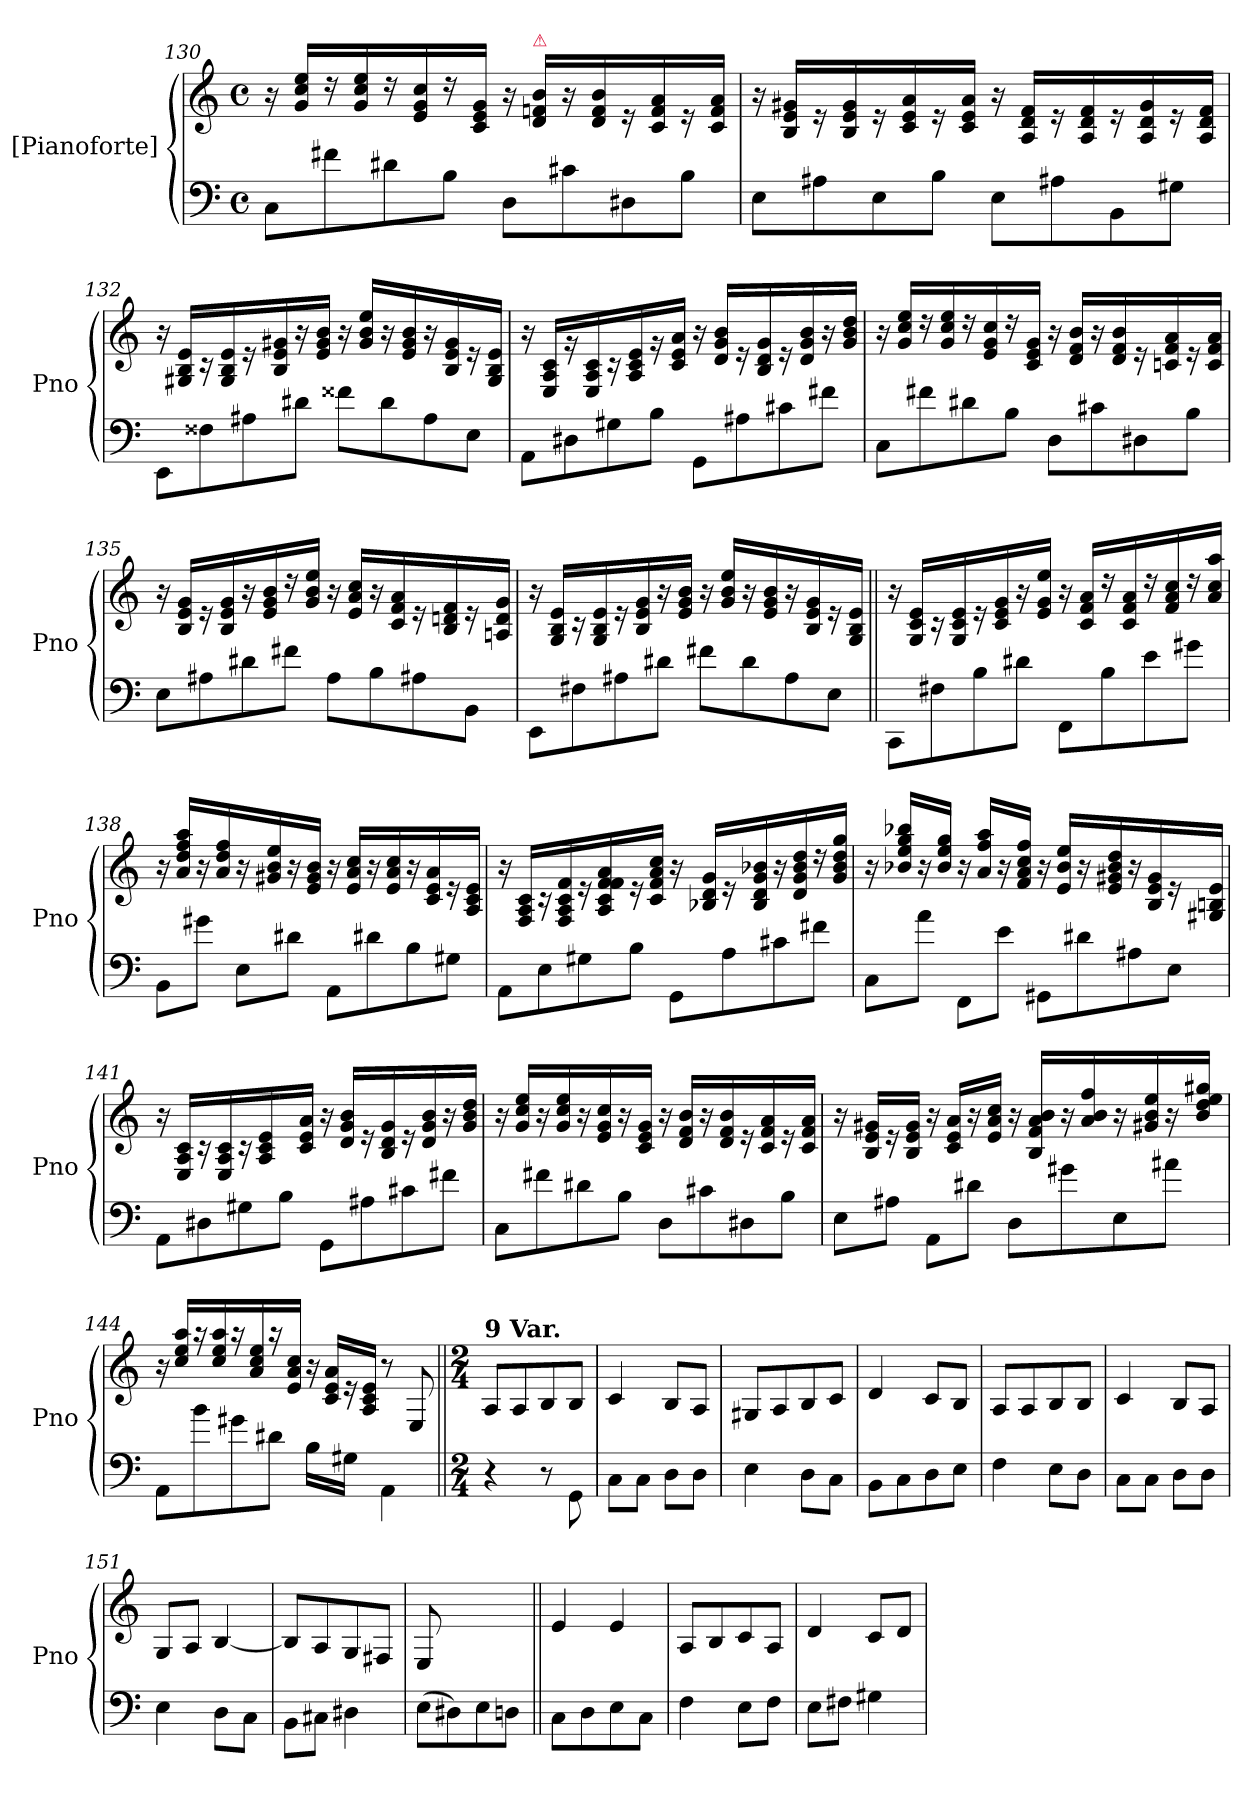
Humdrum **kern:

**kern	**kern
*part2	*part1
*staff2	*staff1
*I"[Pianoforte]	*I"[Pianoforte]
*I'Pno	*I'Pno
*clefF4	*clefG2
*k[]	*k[]
*a:	*a:
*M4/4	*M4/4
*met(c)	*met(c)
=130	=130
8C\L	16r
.	16g/ 16cc/ 16ee/LL
8f#X\	16rdd
.	16g/ 16cc/ 16ee/
8d#X\	16rdd
.	16e/ 16g/ 16cc/
8B\J	16rdd
.	16c/ 16e/ 16g/JJ
8D\L	16r
!	!LO:TX:a:color=crimson:t=⚠
.	16d/ 16fn/ 16b/LL
8c#X\	16r
.	16d/ 16f/ 16b/
8D#X\	16r
.	16c/ 16f/ 16a/
8B\J	16r
.	16c/ 16f/ 16a/JJ
=131	=131
8E\L	16r
.	16B/ 16e/ 16g#X/LL
8A#X\	16r
.	16B/ 16e/ 16g#/
8E\	16r
.	16c/ 16e/ 16a/
8B\J	16r
.	16c/ 16e/ 16a/JJ
8E\L	16r
.	16A/ 16d/ 16f/LL
8A#X\	16r
.	16A/ 16d/ 16f/
8BB\	16r
.	16A/ 16d/ 16g#/
8G#X\J	16r
.	16A/ 16d/ 16f/JJ
=132	=132
8EE\L	16r
.	16G#X/ 16B/ 16e/LL
8F##X\	16r
.	16G#/ 16B/ 16e/
8A#X\	16r
.	16B/ 16e/ 16g#X/
8d#X\J	16r
.	16e/ 16g#/ 16b/JJ
8f##X\L	16r
.	16g#/ 16b/ 16ee/LL
8d#\	16r
.	16e/ 16g#/ 16b/
8A#\	16r
.	16B/ 16e/ 16g#/
8E\J	16r
.	16G#/ 16B/ 16e/JJ
=133	=133
8AA\L	16r
.	16E/ 16A/ 16c/LL
8D#X\	16rg
.	16E/ 16A/ 16c/
8G#X\	16r
.	16A/ 16c/ 16e/
8B\J	16rg
.	16c/ 16e/ 16a/JJ
8GG\L	16r
.	16d/ 16g/ 16b/LL
8A#X\	16r
.	16B/ 16d/ 16g/
8c#X\	16r
.	16d/ 16g/ 16b/
8f#X\J	16r
.	16g/ 16b/ 16dd/JJ
=134	=134
8C\L	16r
.	16g/ 16cc/ 16ee/LL
8f#X\	16rdd
.	16g/ 16cc/ 16ee/
8d#X\	16rdd
.	16e/ 16g/ 16cc/
8B\J	16rdd
.	16c/ 16e/ 16g/JJ
8D\L	16r
.	16d/ 16f/ 16b/LL
8c#X\	16r
.	16d/ 16f/ 16b/
8D#X\	16r
.	16cn/ 16f/ 16a/
8B\J	16r
.	16c/ 16f/ 16a/JJ
=135	=135
8E\L	16r
.	16B/ 16e/ 16g/LL
8A#X\	16r
.	16B/ 16e/ 16g/
8d#X\	16r
.	16e/ 16g/ 16b/
8f#X\J	16rdd
.	16g/ 16b/ 16ee/JJ
8A#\L	16r
.	16e/ 16a/ 16cc/LL
8B\	16r
.	16c/ 16f/ 16a/
8A#X\	16r
.	16B/ 16dn/ 16f/
8BB\J	16r
.	16An/ 16d/ 16g/JJ
=136	=136
8EE\L	16r
.	16G/ 16B/ 16e/LL
8F#X\	16r
.	16G/ 16B/ 16e/
8A#X\	16r
.	16B/ 16e/ 16g/
8d#X\J	16r
.	16e/ 16g/ 16b/JJ
8f#X\L	16r
.	16g/ 16b/ 16ee/LL
8d#\	16r
.	16e/ 16g/ 16b/
8A#\	16r
.	16B/ 16e/ 16g/
8E\J	16r
.	16G/ 16B/ 16e/JJ
=137||	=137||
8CC\L	16r
.	16G/ 16c/ 16e/LL
8F#X\	16r
.	16G/ 16c/ 16e/
8B\	16r
.	16c/ 16e/ 16g/
8d#X\J	16r
.	16e/ 16g/ 16ee/JJ
8FF\L	16r
.	16c/ 16f/ 16a/LL
8B\	16rdd
.	16c/ 16f/ 16a/
8e\	16rdd
.	16f/ 16a/ 16cc/
8g#X\J	16rdd
.	16a/ 16cc/ 16aa/JJ
=138	=138
8BB\L	16r
.	16a/ 16dd/ 16ff/ 16aa/LL
8g#X\J	16r
.	16a/ 16dd/ 16ff/
8E\L	16r
.	16g#X/ 16b/ 16ee/
8d#X\J	16r
.	16e/ 16g#/ 16b/JJ
8AA\L	16r
.	16e/ 16a/ 16cc/LL
8d#X\	16r
.	16e/ 16a/ 16cc/
8B\	16r
.	16c/ 16e/ 16a/
8G#X\J	16r
.	16A/ 16c/ 16e/JJ
=139	=139
8AA\L	16r
.	16F/ 16A/ 16c/LL
8E\	16r
.	16F/ 16A/ 16c/ 16f/
8G#X\	16r
.	16A/ 16c/ 16f/ 16f/ 16a/
8B\J	16r
.	16c/ 16f/ 16a/ 16cc/JJ
8GG\L	16r
.	16B-X/ 16d/ 16g/LL
8A\	16r
.	16B-/ 16d/ 16g/ 16b-X/
8c#X\	16r
.	16d/ 16g/ 16b-/ 16dd/
8f#X\J	16rdd
.	16g/ 16b-/ 16dd/ 16gg/JJ
=140	=140
8C\L	16r
.	16b-X/ 16ee/ 16gg/ 16bb-X/LL
8a\J	16r
.	16b-/ 16ee/ 16gg/JJ
8FF\L	16r
.	16a/ 16ff/ 16aa/LL
8e\J	16r
.	16f/ 16a/ 16cc/ 16ff/JJ
8GG#X\L	16r
.	16e/ 16b-/ 16ee/LL
8d#X\	16r
.	16e/ 16g#X/ 16b-/ 16dd/
8A#X\	16r
.	16B/ 16e/ 16g#/
8E\J	16r
.	16G#X/ 16Bn/ 16e/JJ
=141	=141
8AA\L	16r
.	16E/ 16A/ 16c/LL
8D#X\	16r
.	16E/ 16A/ 16c/
8G#X\	16r
.	16A/ 16c/ 16e/
8B\J	16ryy
.	16c/ 16e/ 16a/JJ
8GG\L	16r
.	16d/ 16g/ 16b/LL
8A#X\	16r
.	16B/ 16d/ 16g/
8c#X\	16r
.	16d/ 16g/ 16b/
8f#X\J	16r
.	16g/ 16b/ 16dd/JJ
=142	=142
8C\L	16r
.	16g/ 16cc/ 16ee/LL
8f#X\	16r
.	16g/ 16cc/ 16ee/
8d#X\	16r
.	16e/ 16g/ 16cc/
8B\J	16r
.	16c/ 16e/ 16g/JJ
8D\L	16r
.	16d/ 16f/ 16b/LL
8c#X\	16r
.	16d/ 16f/ 16b/
8D#X\	16r
.	16c/ 16f/ 16a/
8B\J	16r
.	16c/ 16f/ 16a/JJ
=143	=143
8E\L	16r
.	16B/ 16e/ 16g#X/LL
8A#X\J	16r
.	16B/ 16e/ 16g#/JJ
8AA\L	16r
.	16c/ 16e/ 16a/LL
8d#X\J	16r
.	16e/ 16a/ 16cc/JJ
8D\L	16r
.	16B/ 16f/ 16a/ 16b/LL
8g#X\	16r
.	16a/ 16b/ 16ff/
8E\	16r
.	16g#X/ 16b/ 16ee/
8a#X\J	16r
.	16b/ 16dd/ 16ee/ 16gg#X/JJ
=144	=144
8AA\L	16r
.	16cc/ 16ee/ 16aa/LL
8b\	16raa
.	16cc/ 16ee/ 16aa/
8g#X\	16raa
.	16a/ 16cc/ 16ee/
8d#X\J	16raa
.	16e/ 16a/ 16cc/JJ
16B\LL	16r
16ryy	16c/ 16e/ 16a/LL
16G#X\JJ	16r
16ryy	16A/ 16c/ 16e/JJ
4AA\	8r
.	8E/
=145||	=145||
*M2/4	*M2/4
!	!LO:TX:a:B:t=9 Var.
4r	8A/L
.	8A/
8r	8B/
8GG\	8B/J
=146	=146
8C\L	4c/
8C\J	.
8D\L	8B/L
8D\J	8A/J
=147	=147
4E\	8G#X/L
.	8A/
8D\L	8B/
8C\J	8c/J
=148	=148
8BB\L	4d/
8C\	.
8D\	8c/L
8E\J	8B/J
=149	=149
4F\	8A/L
.	8A/
8E\L	8B/
8D\J	8B/J
=150	=150
8C\L	4c/
8C\J	.
8D\L	8B/L
8D\J	8A/J
=151	=151
4E\	8G/L
.	8A/J
8D\L	[4B/
8C\J	.
=152	=152
8BB\L	8B/L]
8C#X\J	8A/
4D#X\	8G/
.	8F#X/J
=153	=153
(>8E\L	8E/
8D#X\)	4.ryy
8E\	.
8Dn\J	.
=154||	=154||
8C\L	4e/
8D\	.
8E\	4e/
8C\J	.
=155	=155
4F\	8A/L
.	8B/
8E\L	8c/
8F\J	8A/J
=156	=156
8E\L	4d/
8F#X\J	.
4G#X\	8c/L
.	8d/J
=	=
*-	*-
